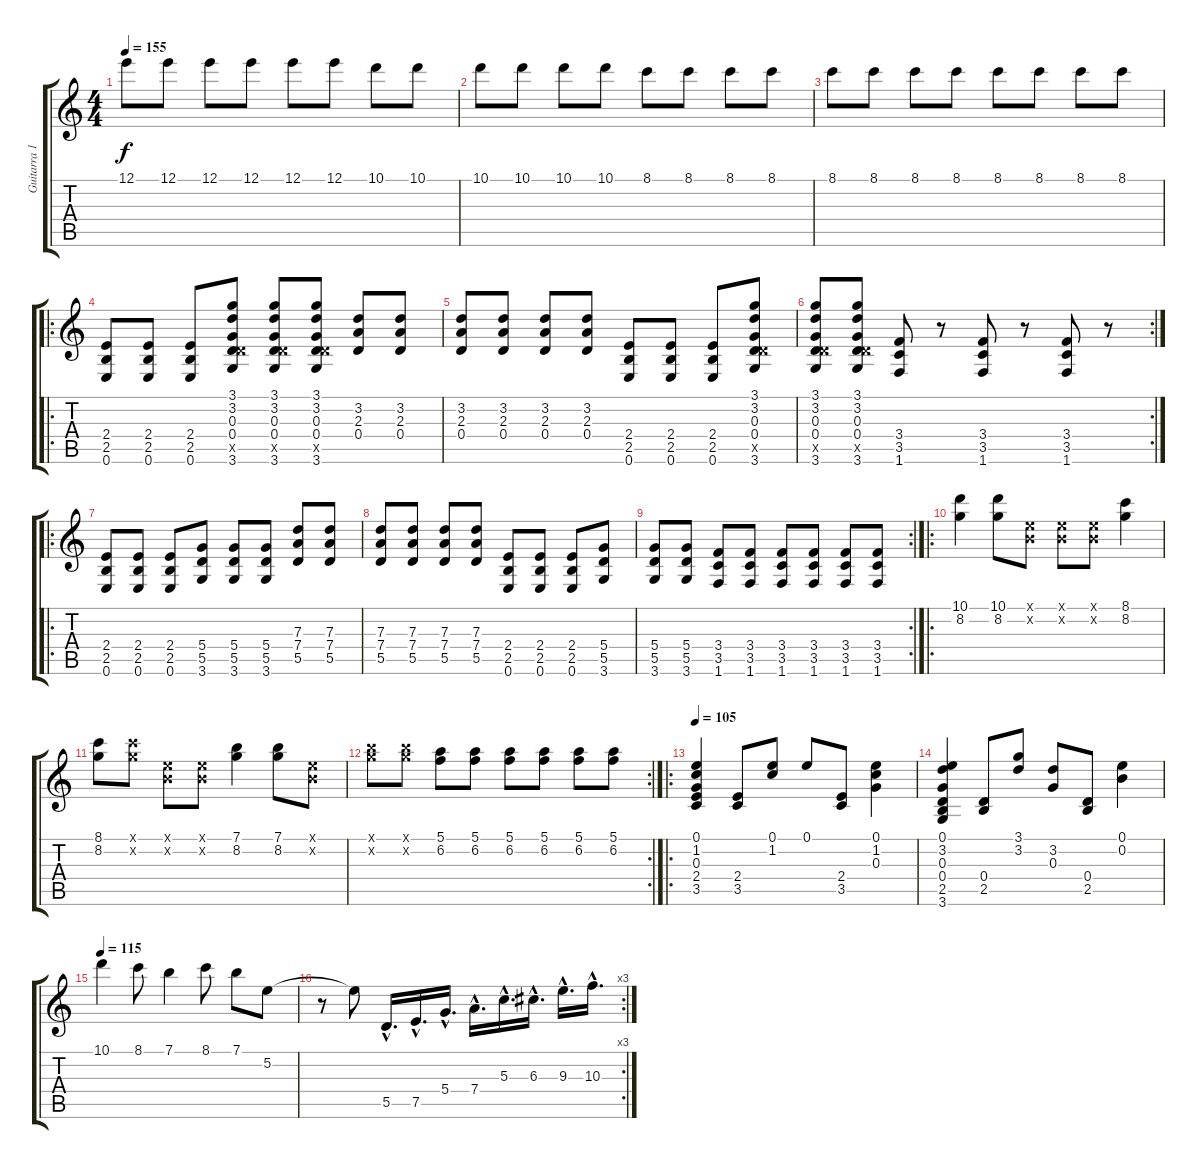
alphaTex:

\track ("Guitarra 1" "Guitarra 1") {instrument overdrivenguitar}
\staff {score tabs}
\tuning (E4 B3 G3 D3 A2 E2) {hide}
\ts (4 4)
\tempo 155
\clef g2
\ks c
12.1.8{dy f} 12.1.8 12.1.8 12.1.8 12.1.8 12.1.8 10.1.8 10.1.8 |
10.1.8 10.1.8 10.1.8 10.1.8 8.1.8 8.1.8 8.1.8 8.1.8 |
8.1.8 8.1.8 8.1.8 8.1.8 8.1.8 8.1.8 8.1.8 8.1.8 |
\ro
(2.4 2.5 0.6).8 (2.4 2.5 0.6).8 (2.4 2.5 0.6).8 (3.1 3.2 0.3 0.4 5.5{x} 3.6).8 (3.1 3.2 0.3 0.4 5.5{x} 3.6).8 (3.1 3.2 0.3 0.4 5.5{x} 3.6).8 (3.2 2.3 0.4).8 (3.2 2.3 0.4).8 |
(3.2 2.3 0.4).8 (3.2 2.3 0.4).8 (3.2 2.3 0.4).8 (3.2 2.3 0.4).8 (2.4 2.5 0.6).8 (2.4 2.5 0.6).8 (2.4 2.5 0.6).8 (3.1 3.2 0.3 0.4 5.5{x} 3.6).8 |
\rc 2
(3.1 3.2 0.3 0.4 5.5{x} 3.6).8 (3.1 3.2 0.3 0.4 5.5{x} 3.6).8 (3.4 3.5 1.6).8 r.8 (3.4 3.5 1.6).8 r.8 (3.4 3.5 1.6).8 r.8 |
\ro
(2.4 2.5 0.6).8{instrument electricguitarmuted} (2.4 2.5 0.6).8 (2.4 2.5 0.6).8 (5.4 5.5 3.6).8 (5.4 5.5 3.6).8 (5.4 5.5 3.6).8 (7.3 7.4 5.5).8 (7.3 7.4 5.5).8 |
(7.3 7.4 5.5).8 (7.3 7.4 5.5).8 (7.3 7.4 5.5).8 (7.3 7.4 5.5).8 (2.4 2.5 0.6).8 (2.4 2.5 0.6).8 (2.4 2.5 0.6).8 (5.4 5.5 3.6).8 |
\rc 2
(5.4 5.5 3.6).8 (5.4 5.5 3.6).8 (3.4 3.5 1.6).8 (3.4 3.5 1.6).8 (3.4 3.5 1.6).8 (3.4 3.5 1.6).8 (3.4 3.5 1.6).8 (3.4 3.5 1.6).8 |
\ro
(10.1 8.2).4{instrument overdrivenguitar} (10.1 8.2).8 (0.1{x} 0.2{x}).8 (0.1{x} 0.2{x}).8 (0.1{x} 0.2{x}).8 (8.1 8.2).4 |
(8.1 8.2).8 (8.1{x} 8.2{x}).8 (0.1{x} 0.2{x}).8 (0.1{x} 0.2{x}).8 (7.1 8.2).4 (7.1 8.2).8 (0.1{x} 0.2{x}).8 |
\rc 2
(7.1{x} 8.2{x}).8 (7.1{x} 8.2{x}).8 (5.1 6.2).8 (5.1 6.2).8 (5.1 6.2).8 (5.1 6.2).8 (5.1 6.2).8 (5.1 6.2).8 |
\ro
\tempo 105
(0.1 1.2 0.3 2.4 3.5).4 (2.4 3.5).8 (0.1 1.2).8 0.1.8 (2.4 3.5).8 (0.1 1.2 0.3).4 |
(0.1 3.2 0.3 0.4 2.5 3.6).4 (0.4 2.5).8 (3.1 3.2).8 (3.2 0.3).8 (0.4 2.5).8 (0.1 0.2).4 |
\tempo 115
10.1.4 8.1.8 7.1.4 8.1.8 7.1.8 5.2.8 |
\rc 3
r.8 5.2{t}.8 5.5{hac}.16{d} 7.5{hac}.16{d} 5.4{hac}.16{d} 7.4{hac}.16{d} 5.3{hac}.16{d} 6.3{hac}.16{d} 9.3{hac}.16{d} 10.3{hac}.16{d}
